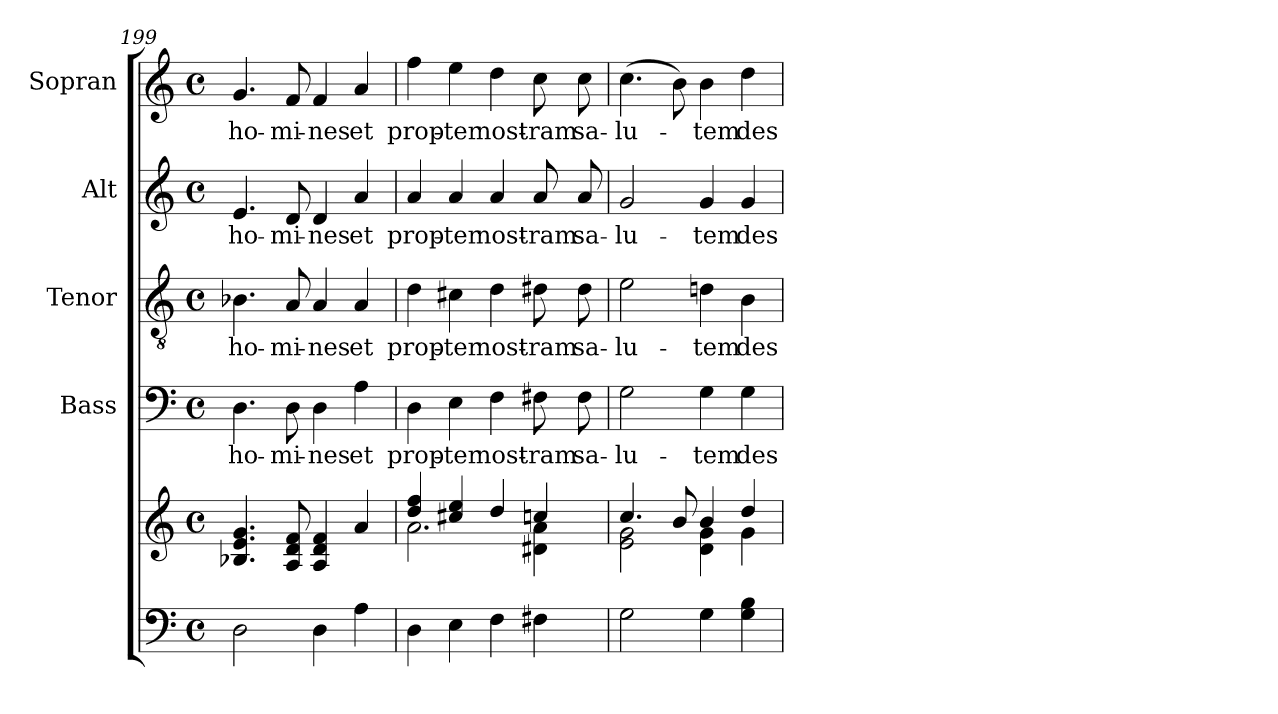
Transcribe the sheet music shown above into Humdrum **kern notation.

**kern	**kern	**kern	**text	**kern	**text	**kern	**text	**kern	**text
*part5	*part5	*part4	*part4	*part3	*part3	*part2	*part2	*part1	*part1
*staff6	*staff5	*staff4	*staff4	*staff3	*staff3	*staff2	*staff2	*staff1	*staff1
*	*	*I"Bass	*	*I"Tenor	*	*I"Alt	*	*I"Sopran	*
*	*	*I'B.	*	*I'T.	*	*I'A.	*	*I'S.	*
*clefF4	*clefG2	*clefF4	*	*clefGv2	*	*clefG2	*	*clefG2	*
*k[]	*k[]	*k[]	*	*k[]	*	*k[]	*	*k[]	*
*C:	*C:	*C:	*	*C:	*	*C:	*	*C:	*
*M4/4	*M4/4	*M4/4	*	*M4/4	*	*M4/4	*	*M4/4	*
*met(c)	*met(c)	*met(c)	*	*met(c)	*	*met(c)	*	*met(c)	*
=199	=199	=199	=199	=199	=199	=199	=199	=199	=199
!	!	!	!LO:LY:b	!	!LO:LY:b	!	!LO:LY:b	!	!LO:LY:b
2D\	4.B-X/ 4.e/ 4.g/	4.D\	ho-	4.B-X\	ho-	4.e/	ho-	4.g/	ho-
!	!	!	!LO:LY:b	!	!LO:LY:b	!	!LO:LY:b	!	!LO:LY:b
.	8A/ 8d/ 8f/	8D\	-mi-	8A/	-mi-	8d/	-mi-	8f/	-mi-
!	!	!	!LO:LY:b	!	!LO:LY:b	!	!LO:LY:b	!	!LO:LY:b
4D\	4A/ 4d/ 4f/	4D\	-nes	4A/	-nes	4d/	-nes	4f/	-nes
!	!	!	!LO:LY:b	!	!LO:LY:b	!	!LO:LY:b	!	!LO:LY:b
4A\	4a/	4A\	et	4A/	et	4a/	et	4a/	et
=200	=200	=200	=200	=200	=200	=200	=200	=200	=200
*	*^	*	*	*	*	*	*	*	*
!	!	!	!	!LO:LY:b	!	!LO:LY:b	!	!LO:LY:b	!	!LO:LY:b
4D\	4dd/ 4ff/	2.a\	4D\	prop-	4d\	prop-	4a/	prop-	4ff\	prop-
!	!	!	!	!LO:LY:b	!	!LO:LY:b	!	!LO:LY:b	!	!LO:LY:b
4E\	4cc#X/ 4ee/	.	4E\	-ter	4c#X\	-ter	4a/	-ter	4ee\	-ter
!	!	!	!	!LO:LY:b	!	!LO:LY:b	!	!LO:LY:b	!	!LO:LY:b
4F\	4dd/	.	4F\	nost-	4d\	nost-	4a/	nost-	4dd\	nost-
!	!	!	!	!LO:LY:b	!	!LO:LY:b	!	!LO:LY:b	!	!LO:LY:b
4F#X\	4ccn/	4d#X\ 4a\	8F#X\	-ram	8d#X\	-ram	8a/	-ram	8cc\	-ram
!	!	!	!	!LO:LY:b	!	!LO:LY:b	!	!LO:LY:b	!	!LO:LY:b
.	.	.	8F#\	sa-	8d#\	sa-	8a/	sa-	8cc\	sa-
!!LO:PB:g=z
=201	=201	=201	=201	=201	=201	=201	=201	=201	=201	=201
!	!	!	!	!LO:LY:b	!	!LO:LY:b	!	!LO:LY:b	!	!LO:LY:b
2G\	4.cc/	2e\ 2g\	2G\	-lu-	2e\	-lu-	2g/	-lu-	(>4.cc\	-lu-
.	8b/	.	.	.	.	.	.	.	8b\)	.
!	!	!	!	!LO:LY:b	!	!LO:LY:b	!	!LO:LY:b	!	!LO:LY:b
4G\	4b/	4d\ 4g\	4G\	-tem	4dn\	-tem	4g/	-tem	4b\	-tem
!	!	!	!	!LO:LY:b	!	!LO:LY:b	!	!LO:LY:b	!	!LO:LY:b
4G\ 4B\	4dd/	4g\	4G\	des-	4B\	des-	4g/	des-	4dd\	des-
*	*v	*v	*	*	*	*	*	*	*	*
=	=	=	=	=	=	=	=	=	=
*-	*-	*-	*-	*-	*-	*-	*-	*-	*-
